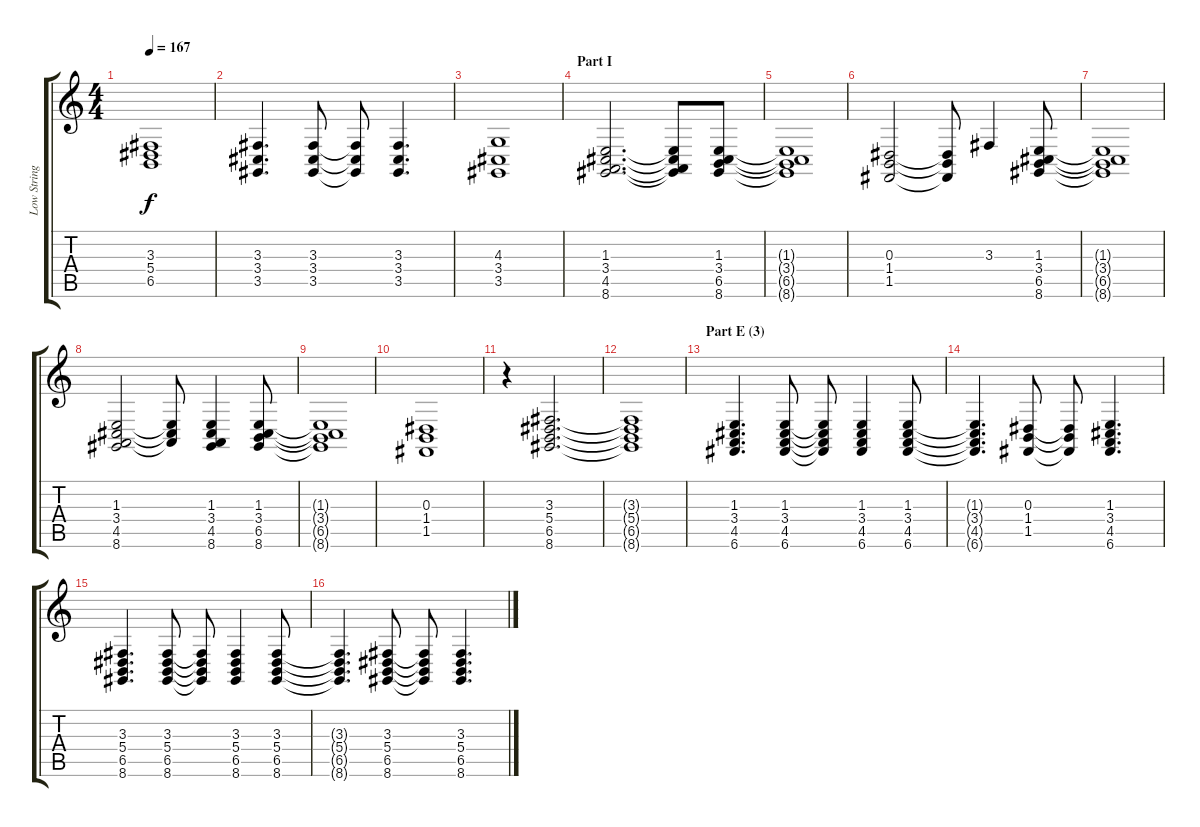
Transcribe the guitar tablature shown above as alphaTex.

\track ("Low Strings" "Low String") {mute instrument stringensemble1}
\staff {score tabs}
\tuning (C4 G3 Eb3 Bb2 F2 C2) {hide}
\ts (4 4)
\tempo 167
\clef g2
\ks c
(3.3 5.4 6.5).1{dy f} |
(3.3 3.4 3.5).4{d} (3.3 3.4 3.5).8 (3.3{t} 3.4{t} 3.5{t}).8 (3.3 3.4 3.5).4{d} |
(4.3 3.4 3.5).1 |
\section ("" "Part I")
(1.3 3.4 4.5 8.6).2{d} (1.3{t} 3.4{t} 4.5{t} 8.6{t}).8 (1.3 3.4 6.5 8.6).8 |
(1.3{t} 3.4{t} 6.5{t} 8.6{t}).1 |
(0.3 1.4 1.5).2 (0.3{t} 1.4{t} 1.5{t}).8 3.3.4 (1.3 3.4 6.5 8.6).8 |
(1.3{t} 3.4{t} 6.5{t} 8.6{t}).1 |
(1.3 3.4 4.5 8.6).2 (1.3{t} 3.4{t} 4.5{t}).8 (1.3 3.4 4.5 8.6).4 (1.3 3.4 6.5 8.6).8 |
(1.3{t} 3.4{t} 6.5{t} 8.6{t}).1 |
(0.3 1.4 1.5).1 |
r.4 (3.3 5.4 6.5 8.6).2{d} |
(3.3{t} 5.4{t} 6.5{t} 8.6{t}).1 |
\section ("" "Part E (3)")
(1.3 3.4 4.5 6.6).4{d} (1.3 3.4 4.5 6.6).8 (1.3{t} 3.4{t} 4.5{t} 6.6{t}).8 (1.3 3.4 4.5 6.6).4 (1.3 3.4 4.5 6.6).8 |
(1.3{t} 3.4{t} 4.5{t} 6.6{t}).4{d} (0.3 1.4 1.5).8 (0.3{t} 1.4{t} 1.5{t}).8 (1.3 3.4 4.5 6.6).4{d} |
(3.3 5.4 6.5 8.6).4{d} (3.3 5.4 6.5 8.6).8 (3.3{t} 5.4{t} 6.5{t} 8.6{t}).8 (3.3 5.4 6.5 8.6).4 (3.3 5.4 6.5 8.6).8 |
(3.3{t} 5.4{t} 6.5{t} 8.6{t}).4{d} (3.3 5.4 6.5 8.6).8 (3.3{t} 5.4{t} 6.5{t} 8.6{t}).8 (3.3 5.4 6.5 8.6).4{d}
